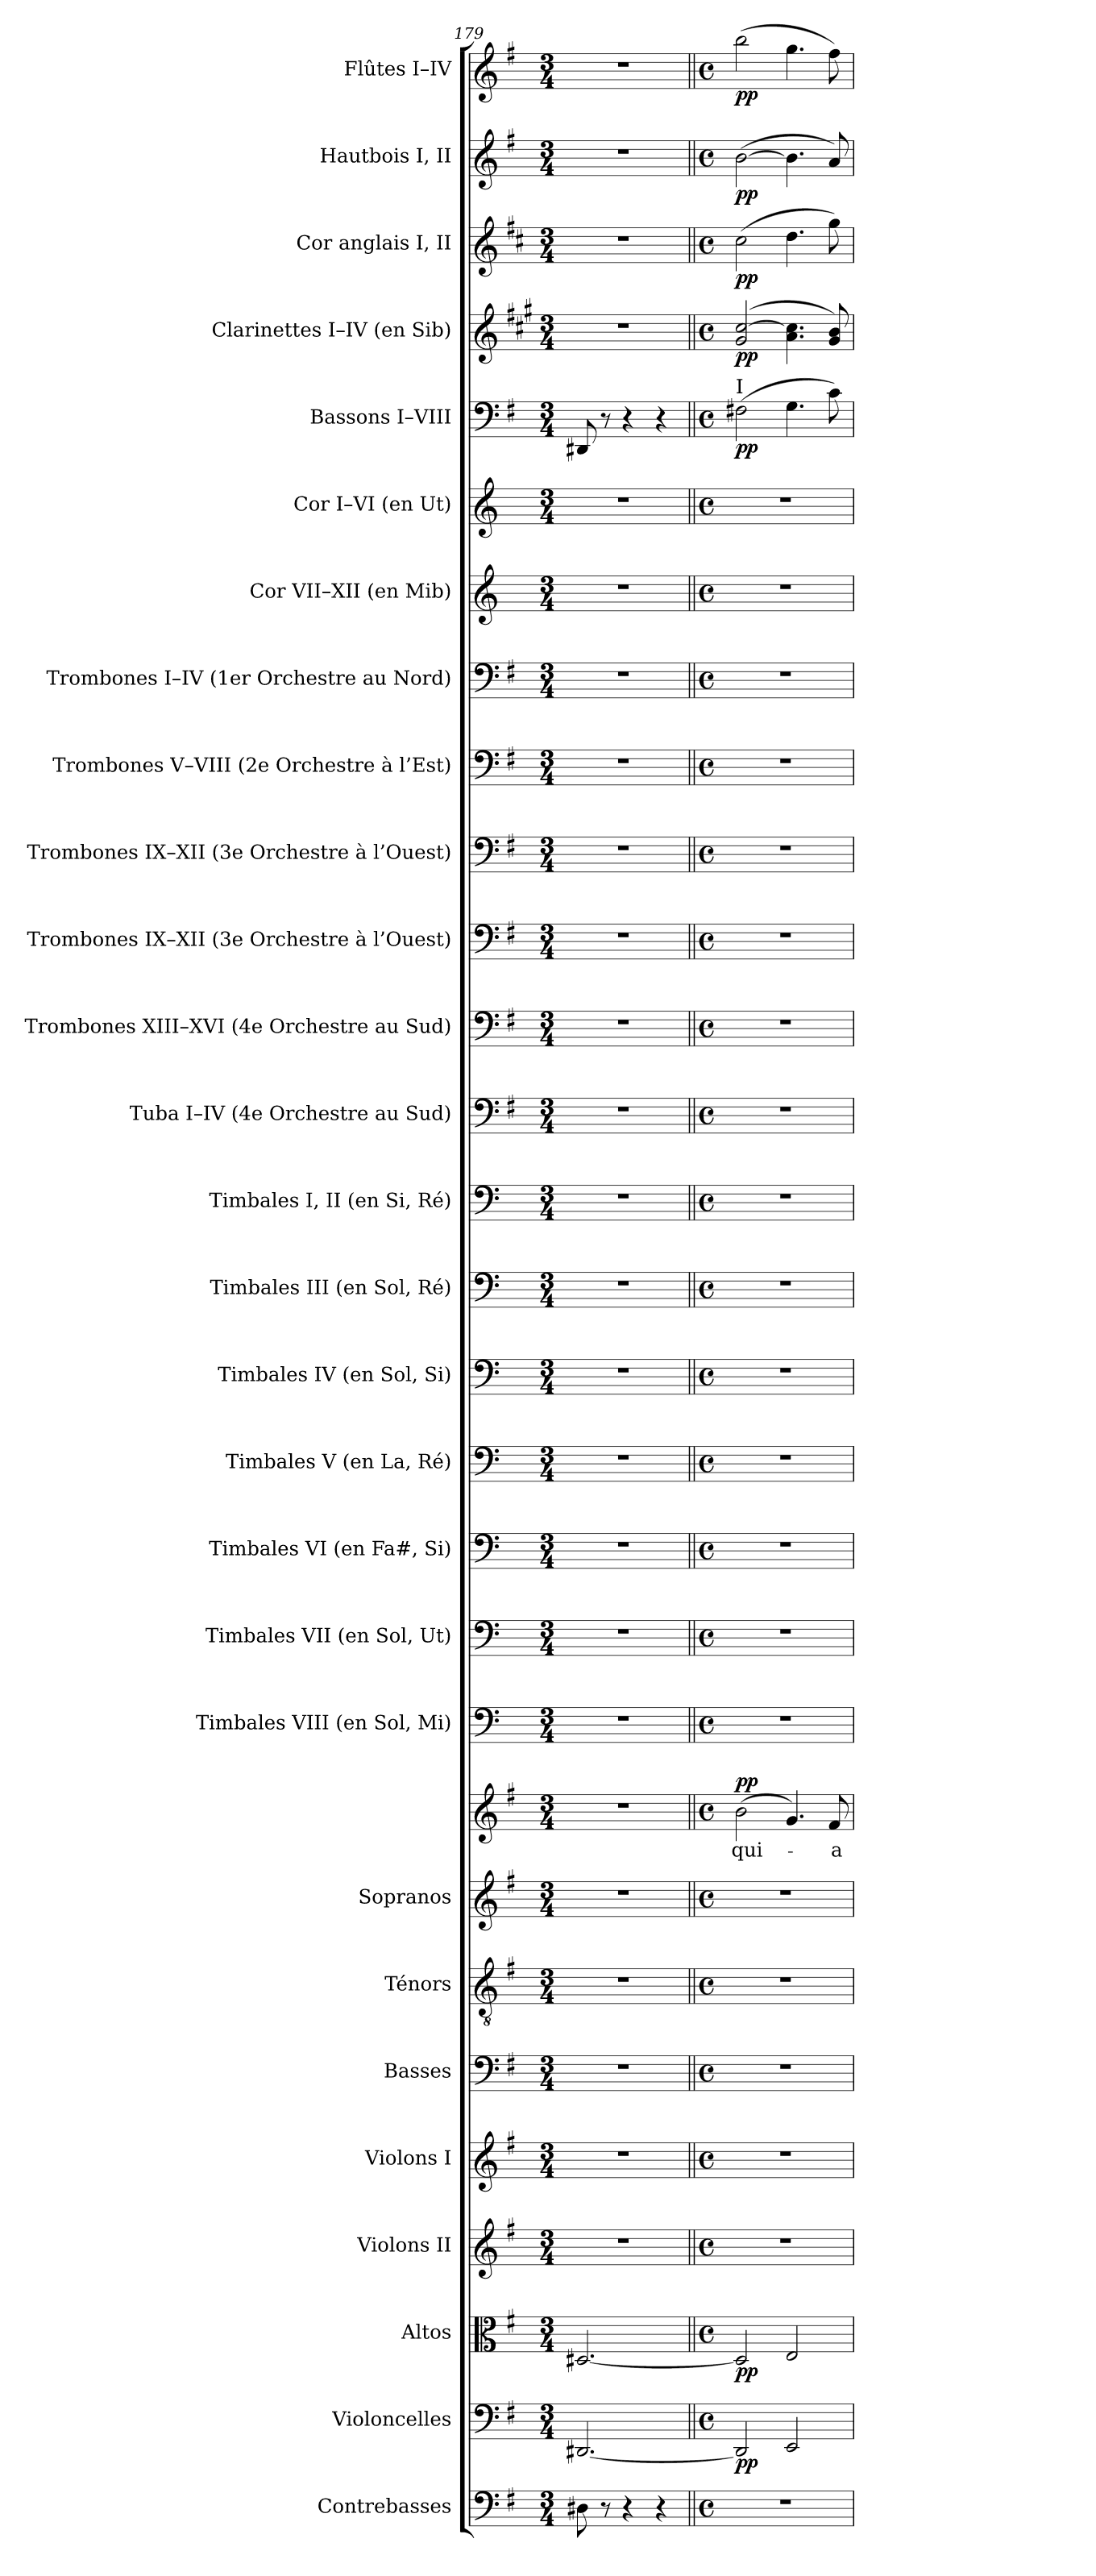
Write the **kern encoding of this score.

**kern	**kern	**dynam	**kern	**dynam	**kern	**kern	**kern	**kern	**kern	**kern	**text	**dynam	**kern	**kern	**kern	**kern	**kern	**kern	**kern	**kern	**kern	**kern	**kern	**kern	**kern	**kern	**kern	**kern	**dynam	**kern	**dynam	**kern	**dynam	**kern	**dynam	**kern	**dynam
*part28	*part27	*part27	*part26	*part26	*part25	*part24	*part23	*part22	*part21	*part21	*part21	*part21	*part20	*part19	*part18	*part17	*part16	*part15	*part14	*part13	*part12	*part11	*part10	*part9	*part8	*part7	*part6	*part5	*part5	*part4	*part4	*part3	*part3	*part2	*part2	*part1	*part1
*staff29	*staff28	*staff28	*staff27	*staff27	*staff26	*staff25	*staff24	*staff23	*staff22	*staff21	*staff21	*staff21/22	*staff20	*staff19	*staff18	*staff17	*staff16	*staff15	*staff14	*staff13	*staff12	*staff11	*staff10	*staff9	*staff8	*staff7	*staff6	*staff5	*staff5	*staff4	*staff4	*staff3	*staff3	*staff2	*staff2	*staff1	*staff1
*I"Contrebasses	*I"Violoncelles	*	*I"Altos	*	*I"Violons II	*I"Violons I	*I"Basses	*I"Ténors	*I"Sopranos	*	*	*	*I"Timbales VIII (en Sol, Mi)	*I"Timbales VII (en Sol, Ut)	*I"Timbales VI (en Fa#, Si)	*I"Timbales V (en La, Ré)	*I"Timbales IV (en Sol, Si)	*I"Timbales III (en Sol, Ré)	*I"Timbales I, II (en Si, Ré)	*I"Tuba I–IV (4e Orchestre au Sud)	*I"Trombones XIII–XVI (4e Orchestre au Sud)	*I"Trombones IX–XII (3e Orchestre à l’Ouest)	*I"Trombones IX–XII (3e Orchestre à l’Ouest)	*I"Trombones V–VIII (2e Orchestre à l’Est)	*I"Trombones I–IV (1er Orchestre au Nord)	*I"Cor VII–XII (en Mib)	*I"Cor I–VI (en Ut)	*I"Bassons I–VIII	*	*I"Clarinettes I–IV (en Sib)	*	*I"Cor anglais I, II	*	*I"Hautbois I, II	*	*I"Flûtes I–IV	*
*I'Cb.	*I'Vlles	*	*I'Altos	*	*I'Vns II	*I'Vns I	*I'Basses	*I'Tén.	*I'Sopr.	*	*	*	*I'VIII	*I'VII	*I'VI	*I'Timb.  V	*I'IV	*I'III	*I'I, II	*I'Tb.	*I'4e Orchestre	*	*I'Trb.  3e Orchestre	*I'2e Orchestre	*I'1er Orchestre	*I'Cor (Mib)	*I'Cor (Ut)	*I'Bns	*	*I'Cl. (Sib)	*	*I'C. a.	*	*I'Hb.	*	*I'Fl.	*
*clefF4	*clefF4	*	*clefC3	*	*clefG2	*clefG2	*clefF4	*clefGv2	*clefG2	*clefG2	*	*	*clefF4	*clefF4	*clefF4	*clefF4	*clefF4	*clefF4	*clefF4	*clefF4	*clefF4	*clefF4	*clefF4	*clefF4	*clefF4	*clefG2	*clefG2	*clefF4	*	*clefG2	*	*clefG2	*	*clefG2	*	*clefG2	*
*ITrd7c12	*	*	*	*	*	*	*	*ITrd7c12	*	*	*	*	*	*	*	*	*	*	*	*	*	*	*	*	*	*ITrd5c9	*ITrd7c12	*	*	*ITrd1c2	*	*ITrd4c7	*	*	*	*	*
*k[f#]	*k[f#]	*	*k[f#]	*	*k[f#]	*k[f#]	*k[f#]	*k[f#]	*k[f#]	*k[f#]	*	*	*k[]	*k[]	*k[]	*k[]	*k[]	*k[]	*k[]	*k[f#]	*k[f#]	*k[f#]	*k[f#]	*k[f#]	*k[f#]	*k[b-e-a-]	*k[]	*k[f#]	*	*k[f#]	*	*k[f#]	*	*k[f#]	*	*k[f#]	*
*G:	*G:	*	*G:	*	*G:	*G:	*G:	*G:	*G:	*G:	*	*	*C:	*C:	*C:	*C:	*C:	*C:	*C:	*G:	*G:	*G:	*G:	*G:	*G:	*E-:	*C:	*G:	*	*G:	*	*G:	*	*G:	*	*G:	*
*M3/4	*M3/4	*	*M3/4	*	*M3/4	*M3/4	*M3/4	*M3/4	*M3/4	*M3/4	*	*	*M3/4	*M3/4	*M3/4	*M3/4	*M3/4	*M3/4	*M3/4	*M3/4	*M3/4	*M3/4	*M3/4	*M3/4	*M3/4	*M3/4	*M3/4	*M3/4	*	*M3/4	*	*M3/4	*	*M3/4	*	*M3/4	*
=179	=179	=179	=179	=179	=179	=179	=179	=179	=179	=179	=179	=179	=179	=179	=179	=179	=179	=179	=179	=179	=179	=179	=179	=179	=179	=179	=179	=179	=179	=179	=179	=179	=179	=179	=179	=179	=179
!	!	!	!	!	!LO:N:vis=1	!LO:N:vis=1	!LO:N:vis=1	!LO:N:vis=1	!LO:N:vis=1	!LO:N:vis=1	!	!	!LO:N:vis=1	!LO:N:vis=1	!LO:N:vis=1	!LO:N:vis=1	!LO:N:vis=1	!LO:N:vis=1	!LO:N:vis=1	!LO:N:vis=1	!LO:N:vis=1	!LO:N:vis=1	!LO:N:vis=1	!LO:N:vis=1	!LO:N:vis=1	!LO:N:vis=1	!LO:N:vis=1	!	!	!LO:N:vis=1	!	!LO:N:vis=1	!	!LO:N:vis=1	!	!LO:N:vis=1	!
8DD#Xi\	[<2.DD#Xi/	.	[<2.D#Xi/	.	2.r	2.r	2.r	2.r	2.r	2.r	.	.	2.r	2.r	2.r	2.r	2.r	2.r	2.r	2.r	2.r	2.r	2.r	2.r	2.r	2.r	2.r	8DD#Xi/	.	2.r	.	2.r	.	2.r	.	2.r	.
8r	.	.	.	.	.	.	.	.	.	.	.	.	.	.	.	.	.	.	.	.	.	.	.	.	.	.	.	8r	.	.	.	.	.	.	.	.	.
4r	.	.	.	.	.	.	.	.	.	.	.	.	.	.	.	.	.	.	.	.	.	.	.	.	.	.	.	4r	.	.	.	.	.	.	.	.	.
4r	.	.	.	.	.	.	.	.	.	.	.	.	.	.	.	.	.	.	.	.	.	.	.	.	.	.	.	4r	.	.	.	.	.	.	.	.	.
=180||	=180||	=180||	=180||	=180||	=180||	=180||	=180||	=180||	=180||	=180||	=180||	=180||	=180||	=180||	=180||	=180||	=180||	=180||	=180||	=180||	=180||	=180||	=180||	=180||	=180||	=180||	=180||	=180||	=180||	=180||	=180||	=180||	=180||	=180||	=180||	=180||	=180||
*M4/4	*M4/4	*	*M4/4	*	*M4/4	*M4/4	*M4/4	*M4/4	*M4/4	*M4/4	*	*	*M4/4	*M4/4	*M4/4	*M4/4	*M4/4	*M4/4	*M4/4	*M4/4	*M4/4	*M4/4	*M4/4	*M4/4	*M4/4	*M4/4	*M4/4	*M4/4	*	*M4/4	*	*M4/4	*	*M4/4	*	*M4/4	*
*met(c)	*met(c)	*	*met(c)	*	*met(c)	*met(c)	*met(c)	*met(c)	*met(c)	*met(c)	*	*	*met(c)	*met(c)	*met(c)	*met(c)	*met(c)	*met(c)	*met(c)	*met(c)	*met(c)	*met(c)	*met(c)	*met(c)	*met(c)	*met(c)	*met(c)	*met(c)	*	*met(c)	*	*met(c)	*	*met(c)	*	*met(c)	*
!	!	!	!	!	!	!	!	!	!	!	!	!	!	!	!	!	!	!	!	!	!	!	!	!	!	!	!	!LO:TX:a:t=I	!	!	!	!	!	!	!	!	!
!	!	!	!	!	!	!	!	!	!	!	!LO:LY:b:color=#000000	!	!	!	!	!	!	!	!	!	!	!	!	!	!	!	!	!	!	!	!	!	!	!	!	!	!
1r	2DD#i/]	pp	2D#i/]	pp	1r	1r	1r	1r	1r	(2bi\	qui-	pp	1r	1r	1r	1r	1r	1r	1r	1r	1r	1r	1r	1r	1r	1r	1r	(2F#Xi\	pp	(2f#i/ [>2bi	pp	(2f#i\	pp	([>2bi\	pp	(2bbi\	pp
.	2EEi/	.	2Ei/	.	.	.	.	.	.	4.gi/)	.	.	.	.	.	.	.	.	.	.	.	.	.	.	.	.	.	4.Gi\	.	4.gi\ 4.bi]	.	4.gi\	.	4.bi\]	.	4.ggi\	.
!	!	!	!	!	!	!	!	!	!	!	!LO:LY:b:color=#000000	!	!	!	!	!	!	!	!	!	!	!	!	!	!	!	!	!	!	!	!	!	!	!	!	!	!
.	.	.	.	.	.	.	.	.	.	8f#i/	-a	.	.	.	.	.	.	.	.	.	.	.	.	.	.	.	.	8ci\)	.	8f#i/ 8ai)	.	8cci\)	.	8ai/)	.	8ff#i\)	.
=	=	=	=	=	=	=	=	=	=	=	=	=	=	=	=	=	=	=	=	=	=	=	=	=	=	=	=	=	=	=	=	=	=	=	=	=	=
*-	*-	*-	*-	*-	*-	*-	*-	*-	*-	*-	*-	*-	*-	*-	*-	*-	*-	*-	*-	*-	*-	*-	*-	*-	*-	*-	*-	*-	*-	*-	*-	*-	*-	*-	*-	*-	*-
